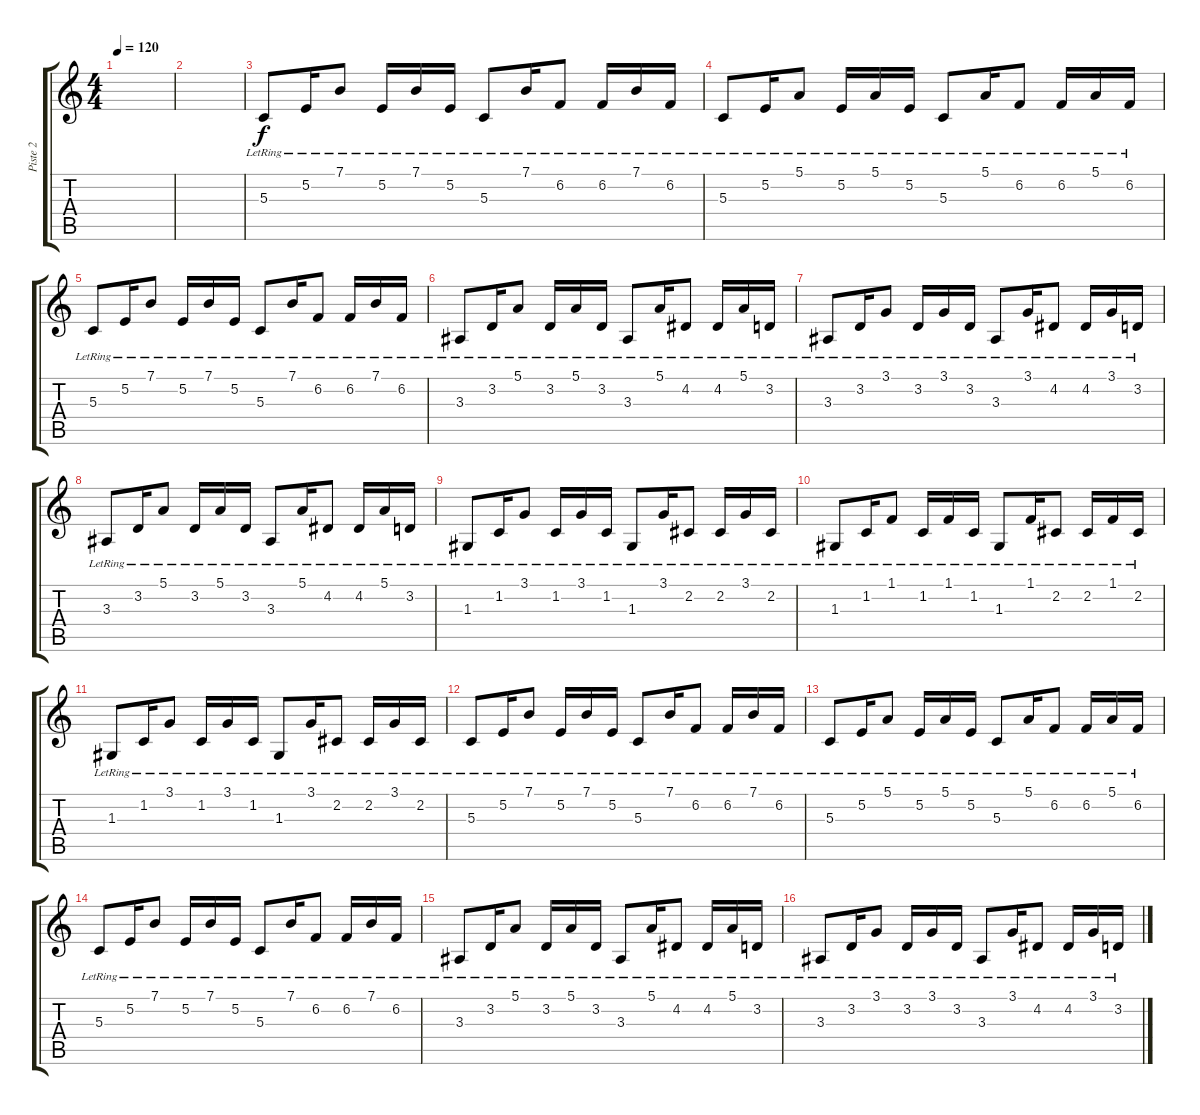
\track ("Piste 2" "Piste 2") {instrument acousticgrandpiano}
\staff {score tabs}
\tuning (E4 B3 G3 D3 A2 E2) {hide}
\ts (4 4)
\tempo 120
\clef g2
\ks c
|
|
5.3{lr}.8 5.2{lr}.16 7.1{lr}.8 5.2{lr}.16 7.1{lr}.16 5.2{lr}.16 5.3{lr}.8 7.1{lr}.16 6.2{lr}.8 6.2{lr}.16 7.1{lr}.16 6.2{lr}.16 |
5.3{lr}.8 5.2{lr}.16 5.1{lr}.8 5.2{lr}.16 5.1{lr}.16 5.2{lr}.16 5.3{lr}.8 5.1{lr}.16 6.2{lr}.8 6.2{lr}.16 5.1{lr}.16 6.2{lr}.16 |
5.3{lr}.8 5.2{lr}.16 7.1{lr}.8 5.2{lr}.16 7.1{lr}.16 5.2{lr}.16 5.3{lr}.8 7.1{lr}.16 6.2{lr}.8 6.2{lr}.16 7.1{lr}.16 6.2{lr}.16 |
3.3{lr}.8 3.2{lr}.16 5.1{lr}.8 3.2{lr}.16 5.1{lr}.16 3.2{lr}.16 3.3{lr}.8 5.1{lr}.16 4.2{lr}.8 4.2{lr}.16 5.1{lr}.16 3.2{lr}.16 |
3.3{lr}.8 3.2{lr}.16 3.1{lr}.8 3.2{lr}.16 3.1{lr}.16 3.2{lr}.16 3.3{lr}.8 3.1{lr}.16 4.2{lr}.8 4.2{lr}.16 3.1{lr}.16 3.2{lr}.16 |
3.3{lr}.8 3.2{lr}.16 5.1{lr}.8 3.2{lr}.16 5.1{lr}.16 3.2{lr}.16 3.3{lr}.8 5.1{lr}.16 4.2{lr}.8 4.2{lr}.16 5.1{lr}.16 3.2{lr}.16 |
1.3{lr}.8 1.2{lr}.16 3.1{lr}.8 1.2{lr}.16 3.1{lr}.16 1.2{lr}.16 1.3{lr}.8 3.1{lr}.16 2.2{lr}.8 2.2{lr}.16 3.1{lr}.16 2.2{lr}.16 |
1.3{lr}.8 1.2{lr}.16 1.1{lr}.8 1.2{lr}.16 1.1{lr}.16 1.2{lr}.16 1.3{lr}.8 1.1{lr}.16 2.2{lr}.8 2.2{lr}.16 1.1{lr}.16 2.2{lr}.16 |
1.3{lr}.8 1.2{lr}.16 3.1{lr}.8 1.2{lr}.16 3.1{lr}.16 1.2{lr}.16 1.3{lr}.8 3.1{lr}.16 2.2{lr}.8 2.2{lr}.16 3.1{lr}.16 2.2{lr}.16 |
5.3{lr}.8 5.2{lr}.16 7.1{lr}.8 5.2{lr}.16 7.1{lr}.16 5.2{lr}.16 5.3{lr}.8 7.1{lr}.16 6.2{lr}.8 6.2{lr}.16 7.1{lr}.16 6.2{lr}.16 |
5.3{lr}.8 5.2{lr}.16 5.1{lr}.8 5.2{lr}.16 5.1{lr}.16 5.2{lr}.16 5.3{lr}.8 5.1{lr}.16 6.2{lr}.8 6.2{lr}.16 5.1{lr}.16 6.2{lr}.16 |
5.3{lr}.8 5.2{lr}.16 7.1{lr}.8 5.2{lr}.16 7.1{lr}.16 5.2{lr}.16 5.3{lr}.8 7.1{lr}.16 6.2{lr}.8 6.2{lr}.16 7.1{lr}.16 6.2{lr}.16 |
3.3{lr}.8 3.2{lr}.16 5.1{lr}.8 3.2{lr}.16 5.1{lr}.16 3.2{lr}.16 3.3{lr}.8 5.1{lr}.16 4.2{lr}.8 4.2{lr}.16 5.1{lr}.16 3.2{lr}.16 |
3.3{lr}.8 3.2{lr}.16 3.1{lr}.8 3.2{lr}.16 3.1{lr}.16 3.2{lr}.16 3.3{lr}.8 3.1{lr}.16 4.2{lr}.8 4.2{lr}.16 3.1{lr}.16 3.2{lr}.16
